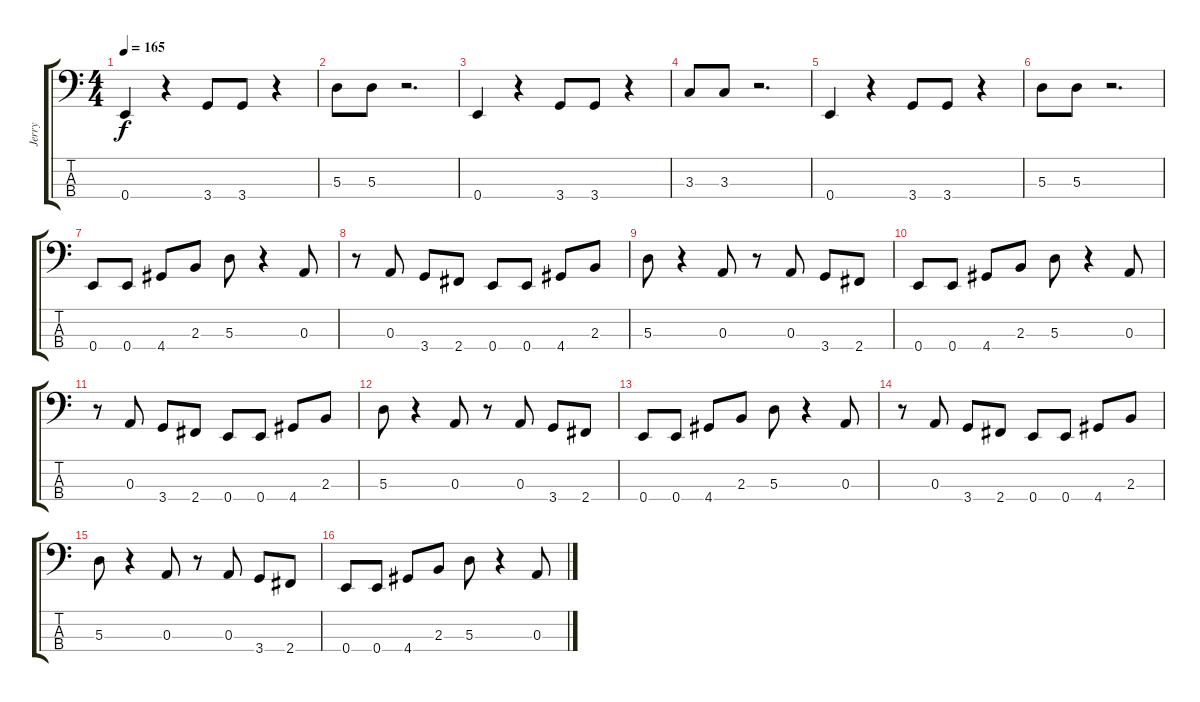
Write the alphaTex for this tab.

\track ("Jerry" "Jerry") {instrument synthbass2}
\staff {score tabs}
\tuning (G2 D2 A1 E1) {hide}
\ts (4 4)
\tempo 165
\clef f4
\ks c
0.4.4{dy f} r.4 3.4.8 3.4.8 r.4 |
5.3.8 5.3.8 r.2{d} |
0.4.4 r.4 3.4.8 3.4.8 r.4 |
3.3.8 3.3.8 r.2{d} |
0.4.4 r.4 3.4.8 3.4.8 r.4 |
5.3.8 5.3.8 r.2{d} |
0.4.8 0.4.8 4.4.8 2.3.8 5.3.8 r.4 0.3.8 |
r.8 0.3.8 3.4.8 2.4.8 0.4.8 0.4.8 4.4.8 2.3.8 |
5.3.8 r.4 0.3.8 r.8 0.3.8 3.4.8 2.4.8 |
0.4.8 0.4.8 4.4.8 2.3.8 5.3.8 r.4 0.3.8 |
r.8 0.3.8 3.4.8 2.4.8 0.4.8 0.4.8 4.4.8 2.3.8 |
5.3.8 r.4 0.3.8 r.8 0.3.8 3.4.8 2.4.8 |
0.4.8 0.4.8 4.4.8 2.3.8 5.3.8 r.4 0.3.8 |
r.8 0.3.8 3.4.8 2.4.8 0.4.8 0.4.8 4.4.8 2.3.8 |
5.3.8 r.4 0.3.8 r.8 0.3.8 3.4.8 2.4.8 |
0.4.8 0.4.8 4.4.8 2.3.8 5.3.8 r.4 0.3.8
